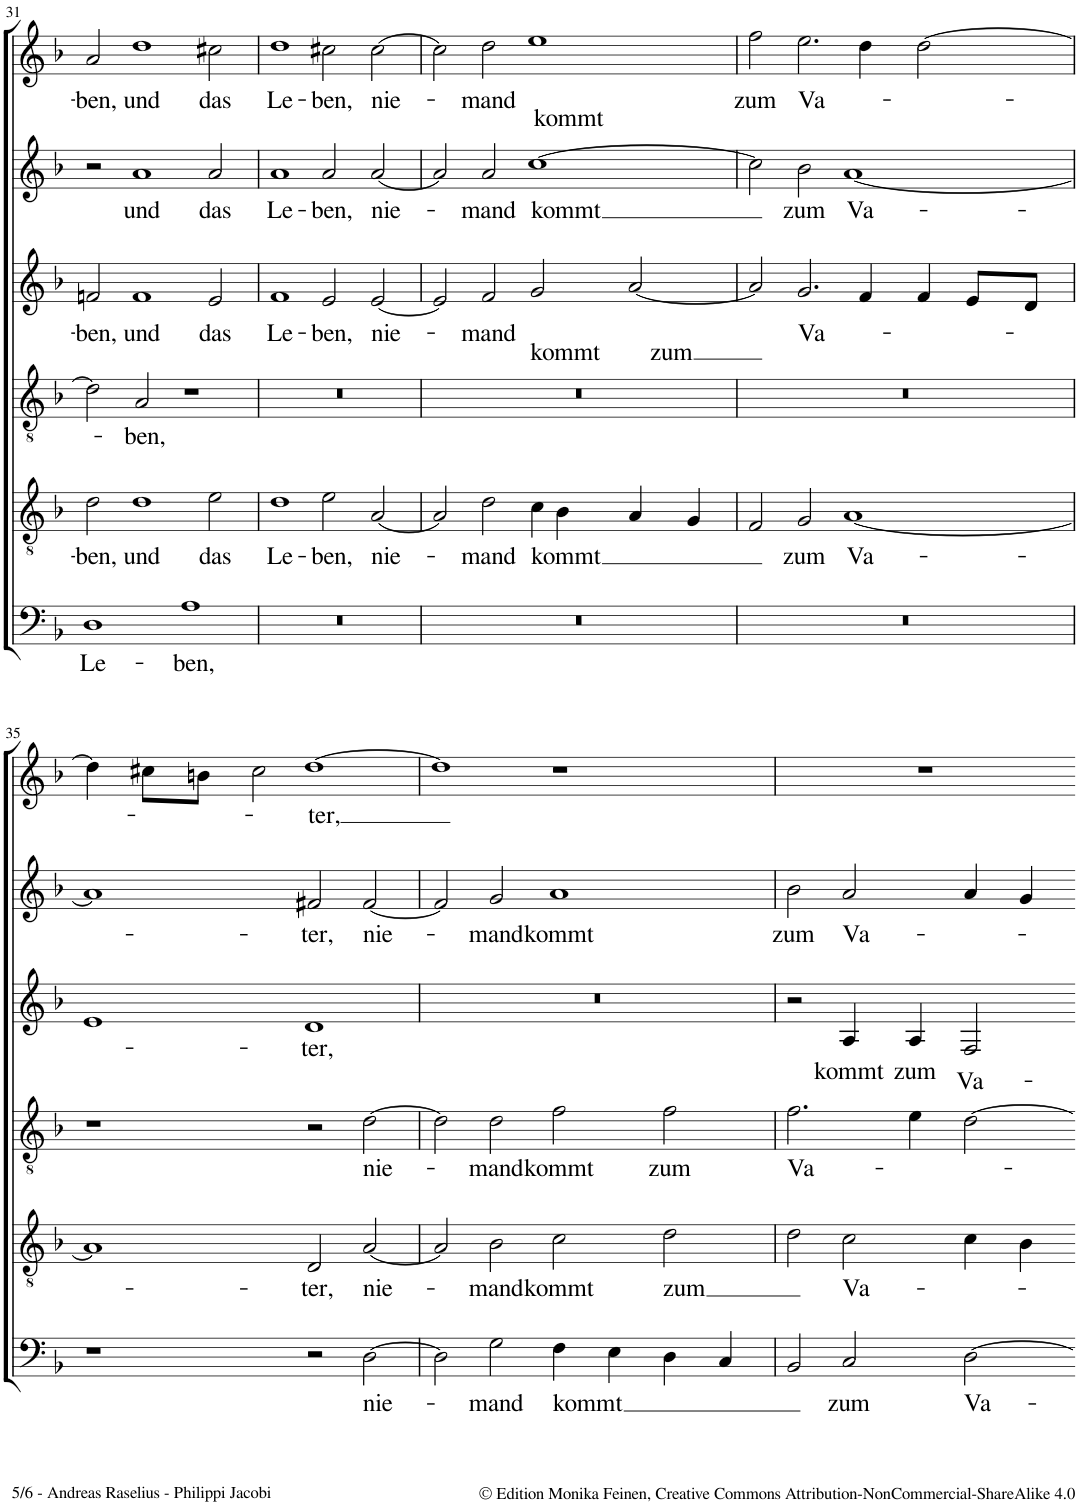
**kern	**text	**kern	**text	**kern	**text	**kern	**text	**kern	**text	**kern	**text
*part6	*part6	*part5	*part5	*part4	*part4	*part3	*part3	*part2	*part2	*part1	*part1
*staff6	*staff6	*staff5	*staff5	*staff4	*staff4	*staff3	*staff3	*staff2	*staff2	*staff1	*staff1
*I"Bassus	*	*I"Tenor	*	*I"Quintus	*	*I"Altus	*	*I"Sextus	*	*I"Cantus	*
!!LO:PB:g=z
*clefF4	*	*clefGv2	*	*clefGv2	*	*clefG2	*	*clefG2	*	*clefG2	*
*k[b-]	*	*k[b-]	*	*k[b-]	*	*k[b-]	*	*k[b-]	*	*k[b-]	*
*M2/1	*	*M2/1	*	*M2/1	*	*M2/1	*	*M2/1	*	*M2/1	*
=31	=31	=31	=31	=31	=31	=31	=31	=31	=31	=31	=31
!	!LO:LY:b	!	!LO:LY:b	!	!	!	!LO:LY:b	!	!	!	!LO:LY:b
1D	Le-	2d\	-ben,	2d\]	.	2fn/	-ben,	2r	.	2a/	-ben,
!	!	!	!LO:LY:b	!	!LO:LY:b	!	!LO:LY:b	!	!LO:LY:b	!	!LO:LY:b
.	.	1d	und	2A/	-ben,	1f	und	1a	und	1dd	und
!	!LO:LY:b	!	!	!	!	!	!	!	!	!	!
1A	-ben,	.	.	1r	.	.	.	.	.	.	.
!	!	!	!LO:LY:b	!	!	!	!LO:LY:b	!	!LO:LY:b	!	!LO:LY:b
.	.	2e\	das	.	.	2e/	das	2a/	das	2cc#X\	das
=32	=32	=32	=32	=32	=32	=32	=32	=32	=32	=32	=32
!	!	!	!LO:LY:b	!	!	!	!LO:LY:b	!	!LO:LY:b	!	!LO:LY:b
0r	.	1d	Le-	0r	.	1f	Le-	1a	Le-	1dd	Le-
!	!	!	!LO:LY:b	!	!	!	!LO:LY:b	!	!LO:LY:b	!	!LO:LY:b
.	.	2e\	-ben,	.	.	2e/	-ben,	2a/	-ben,	2cc#X\	-ben,
!	!	!	!LO:LY:b	!	!	!	!LO:LY:b	!	!LO:LY:b	!	!LO:LY:b
.	.	[2A/	nie-	.	.	[2e/	nie-	[2a/	nie-	[2cc#\	nie-
=33	=33	=33	=33	=33	=33	=33	=33	=33	=33	=33	=33
0r	.	2A/]	.	0r	.	2e/]	.	2a/]	.	2cc#\]	.
!	!	!	!LO:LY:b	!	!	!	!LO:LY:b	!	!LO:LY:b	!	!LO:LY:b
.	.	2d\	-mand	.	.	2f/	-mand	2a/	-mand	2dd\	-mand
!	!	!	!LO:LY:b	!	!	!	!LO:LY:b	!	!LO:LY:b	!	!LO:LY:b
.	.	4c\	kommt	.	.	2g/	kommt	[1cc	kommt	1ee	kommt
.	.	4B-\	.	.	.	.	.	.	.	.	.
!	!	!	!	!	!	!	!LO:LY:b	!	!	!	!
.	.	4A/	.	.	.	[2a/	zum	.	.	.	.
.	.	4G/	.	.	.	.	.	.	.	.	.
=34	=34	=34	=34	=34	=34	=34	=34	=34	=34	=34	=34
!	!	!	!	!	!	!	!	!	!	!	!LO:LY:b
0r	.	2F/	.	0r	.	2a/]	.	2cc\]	.	2ff\	zum
!	!	!	!LO:LY:b	!	!	!	!LO:LY:b	!	!LO:LY:b	!	!LO:LY:b
.	.	2G/	zum	.	.	2.g/	Va-	2b-\	zum	2.ee\	Va-
!	!	!	!LO:LY:b	!	!	!	!	!	!LO:LY:b	!	!
.	.	[1A	Va-	.	.	.	.	[1a	Va-	.	.
.	.	.	.	.	.	4f/	.	.	.	4dd\	.
.	.	.	.	.	.	4f/	.	.	.	[2dd\	.
.	.	.	.	.	.	8e/L	.	.	.	.	.
.	.	.	.	.	.	8d/J	.	.	.	.	.
!!LO:LB:g=z
=35	=35	=35	=35	=35	=35	=35	=35	=35	=35	=35	=35
1r	.	1A]	.	1r	.	1e	.	1a]	.	4dd\]	.
.	.	.	.	.	.	.	.	.	.	8cc#X\L	.
.	.	.	.	.	.	.	.	.	.	8bn\J	.
.	.	.	.	.	.	.	.	.	.	2cc#\	.
!	!	!	!LO:LY:b	!	!	!	!LO:LY:b	!	!LO:LY:b	!	!LO:LY:b
2r	.	2D/	ter,	2r	.	1d	ter,	2f#X/	ter,	[1dd	ter,
!	!LO:LY:b	!	!LO:LY:b	!	!LO:LY:b	!	!	!	!LO:LY:b	!	!
[2D\	nie-	[2A/	nie-	[2d\	nie-	.	.	[2f#/	nie-	.	.
=36	=36	=36	=36	=36	=36	=36	=36	=36	=36	=36	=36
2D\]	.	2A/]	.	2d\]	.	0r	.	2f#/]	.	1dd]	.
!	!LO:LY:b	!	!LO:LY:b	!	!LO:LY:b	!	!	!	!LO:LY:b	!	!
2G\	-mand	2B-\	-mand	2d\	-mand	.	.	2g/	-mand	.	.
!	!LO:LY:b	!	!LO:LY:b	!	!LO:LY:b	!	!	!	!LO:LY:b	!	!
4F\	kommt	2c\	kommt	2f\	kommt	.	.	1a	kommt	1r	.
4E\	.	.	.	.	.	.	.	.	.	.	.
!	!	!	!LO:LY:b	!	!LO:LY:b	!	!	!	!	!	!
4D\	.	2d\	zum	2f\	zum	.	.	.	.	.	.
4C/	.	.	.	.	.	.	.	.	.	.	.
=37	=37	=37	=37	=37	=37	=37	=37	=37	=37	=37	=37
!	!	!	!	!	!LO:LY:b	!	!	!	!LO:LY:b	!	!
2BB-/	.	2d\	.	2.f\	Va-	2r	.	2b-\	zum	0r	.
!	!LO:LY:b	!	!LO:LY:b	!	!	!	!LO:LY:b	!	!LO:LY:b	!	!
2C/	zum	2c\	Va-	.	.	4A/	kommt	2a/	Va-	.	.
!	!	!	!	!	!	!	!LO:LY:b	!	!	!	!
.	.	.	.	4e\	.	4A/	zum	.	.	.	.
!	!LO:LY:b	!	!	!	!	!	!LO:LY:b	!	!	!	!
[2D\	Va-	4c\	.	[2d\	.	2F/	Va-	4a/	.	.	.
.	.	4B-\	.	.	.	.	.	4g/	.	.	.
2ryy	.	2ryy	.	2ryy	.	2ryy	.	2ryy	.	.	.
=-	=-	=-	=-	=-	=-	=-	=-	=-	=-	=-	=-
*-	*-	*-	*-	*-	*-	*-	*-	*-	*-	*-	*-
